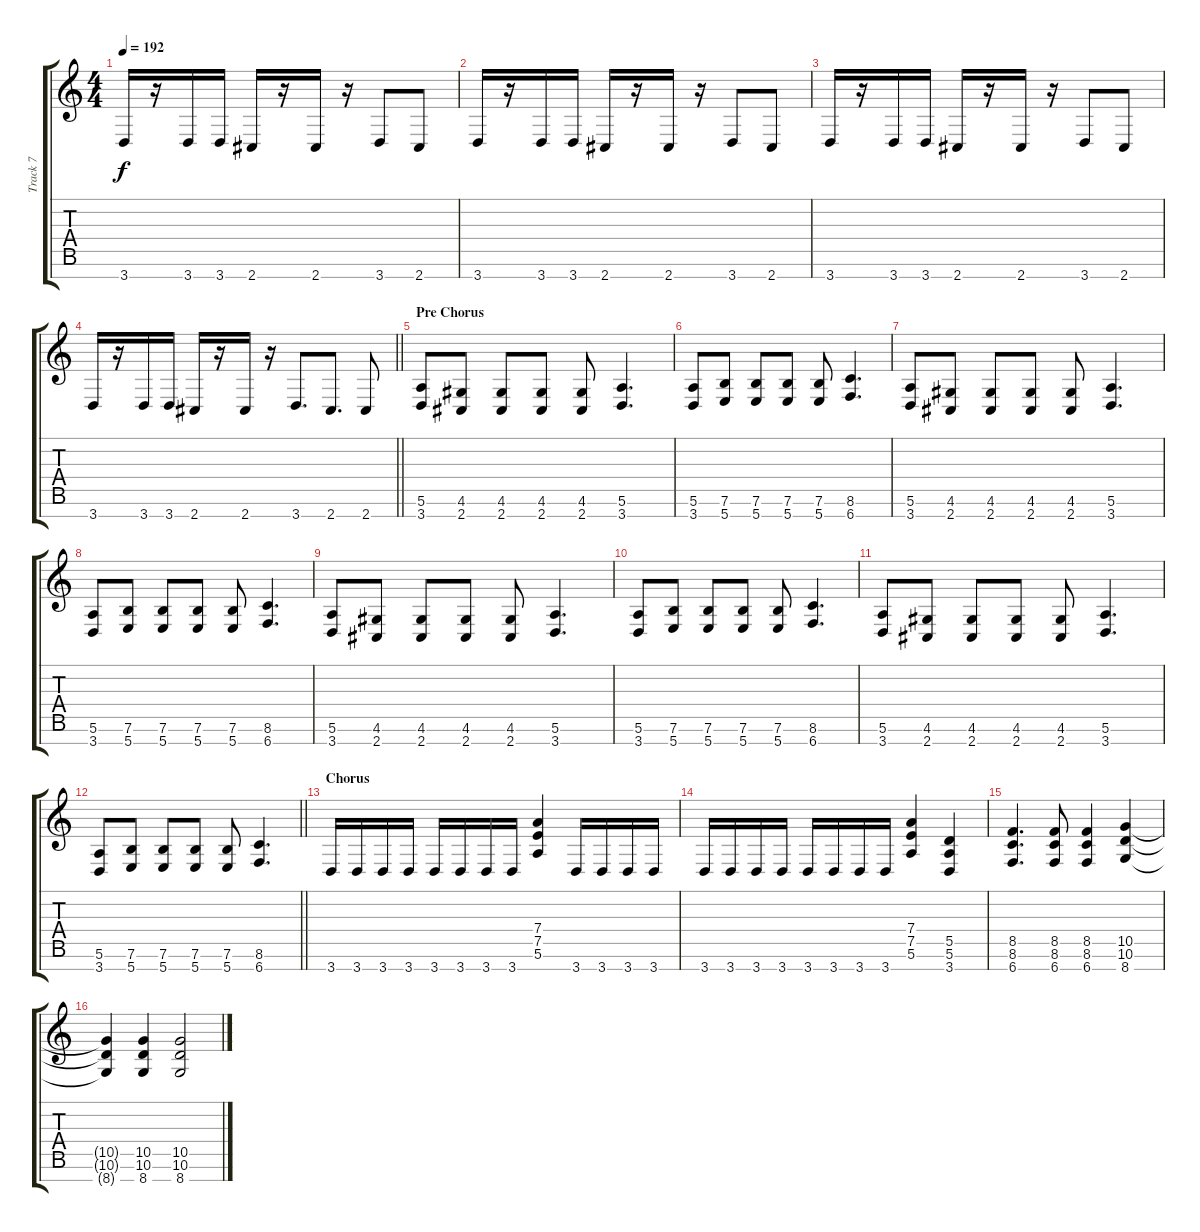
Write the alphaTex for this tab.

\track ("Track 7" "Track 7") {instrument distortionguitar}
\staff {score tabs}
\tuning (E4 B3 G3 D3 A2 E2 B1) {hide}
\ts (4 4)
\tempo 192
\clef g2
\ks c
3.7.16{dy f} r.16 3.7.16 3.7.16 2.7.16 r.16 2.7.16 r.16 3.7.8 2.7.8 |
3.7.16 r.16 3.7.16 3.7.16 2.7.16 r.16 2.7.16 r.16 3.7.8 2.7.8 |
3.7.16 r.16 3.7.16 3.7.16 2.7.16 r.16 2.7.16 r.16 3.7.8 2.7.8 |
\barLineRight lightlight
3.7.16 r.16 3.7.16 3.7.16 2.7.16 r.16 2.7.16 r.16 3.7.8{d} 2.7.8{d} 2.7.8 |
\section ("" "Pre Chorus")
(5.6 3.7).8 (4.6 2.7).8 (4.6 2.7).8 (4.6 2.7).8 (4.6 2.7).8 (5.6 3.7).4{d} |
(5.6 3.7).8 (7.6 5.7).8 (7.6 5.7).8 (7.6 5.7).8 (7.6 5.7).8 (8.6 6.7).4{d} |
(5.6 3.7).8 (4.6 2.7).8 (4.6 2.7).8 (4.6 2.7).8 (4.6 2.7).8 (5.6 3.7).4{d} |
(5.6 3.7).8 (7.6 5.7).8 (7.6 5.7).8 (7.6 5.7).8 (7.6 5.7).8 (8.6 6.7).4{d} |
(5.6 3.7).8 (4.6 2.7).8 (4.6 2.7).8 (4.6 2.7).8 (4.6 2.7).8 (5.6 3.7).4{d} |
(5.6 3.7).8 (7.6 5.7).8 (7.6 5.7).8 (7.6 5.7).8 (7.6 5.7).8 (8.6 6.7).4{d} |
(5.6 3.7).8 (4.6 2.7).8 (4.6 2.7).8 (4.6 2.7).8 (4.6 2.7).8 (5.6 3.7).4{d} |
\barLineRight lightlight
(5.6 3.7).8 (7.6 5.7).8 (7.6 5.7).8 (7.6 5.7).8 (7.6 5.7).8 (8.6 6.7).4{d} |
\section ("" "Chorus")
3.7.16 3.7.16 3.7.16 3.7.16 3.7.16 3.7.16 3.7.16 3.7.16 (7.4 7.5 5.6).4 3.7.16 3.7.16 3.7.16 3.7.16 |
3.7.16 3.7.16 3.7.16 3.7.16 3.7.16 3.7.16 3.7.16 3.7.16 (7.4 7.5 5.6).4 (5.5 5.6 3.7).4 |
(8.5 8.6 6.7).4{d} (8.5 8.6 6.7).8 (8.5 8.6 6.7).4 (10.5 10.6 8.7).4 |
(10.5{t} 10.6{t} 8.7{t}).4 (10.5 10.6 8.7).4 (10.5 10.6 8.7).2
